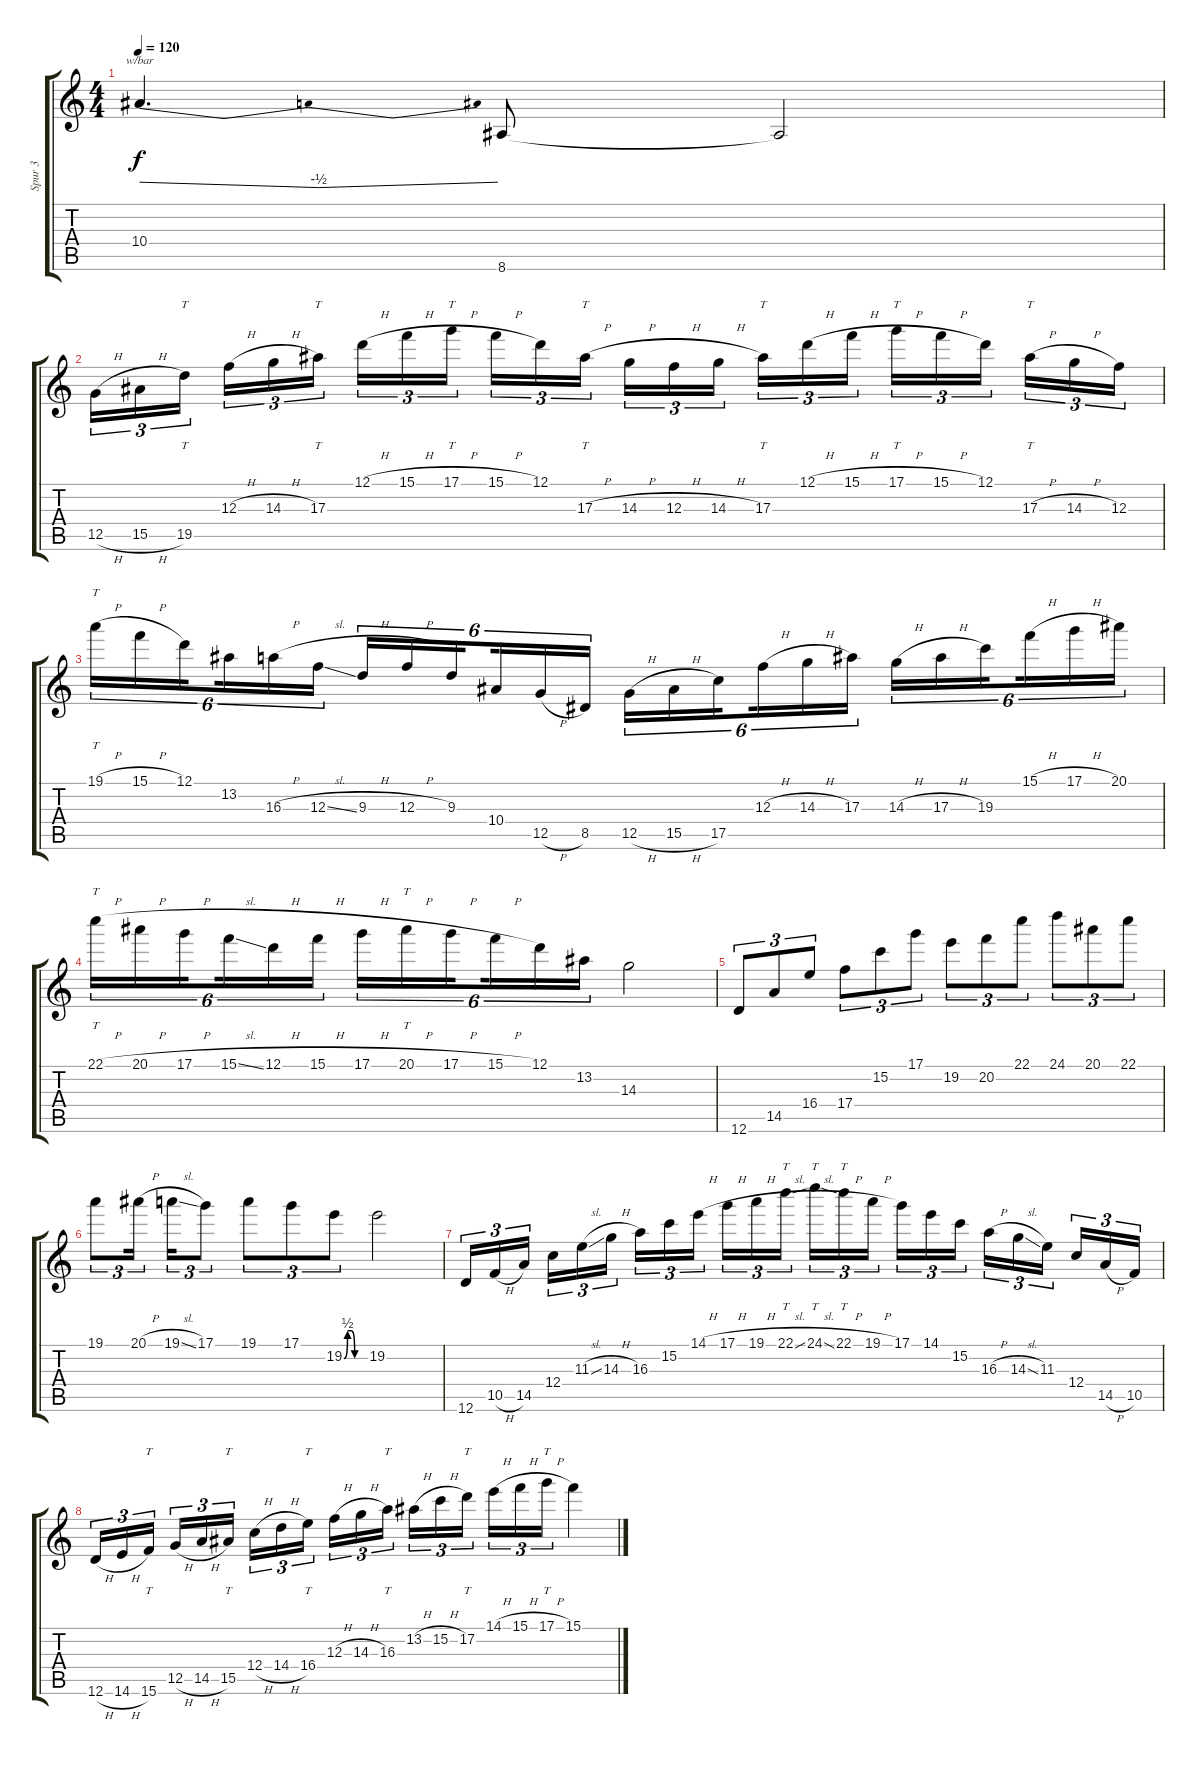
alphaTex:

\track ("Spur 3" "Spur 3") {instrument distortionguitar}
\staff {score tabs}
\tuning (D4 A3 F3 C3 G2 D2) {hide}
\ts (4 4)
\tempo 120
\clef g2
\ks c
10.4.4{d tbe (dip default 0 0 30 -2 60 0) dy f} 8.6.8 8.6{t}.2 |
12.5{h}.16{tu (3 2)} 15.5{h}.16{tu (3 2)} 19.5.16{tt tu (3 2) beam splitsecondary} 12.3{h}.16{tu (3 2)} 14.3{h}.16{tu (3 2)} 17.3.16{tt tu (3 2)} 12.1{h}.16{tu (3 2)} 15.1{h}.16{tu (3 2)} 17.1{h}.16{tt tu (3 2) beam splitsecondary} 15.1{h}.16{tu (3 2)} 12.1.16{tu (3 2)} 17.3{h}.16{tt tu (3 2)} 14.3{h}.16{tu (3 2)} 12.3{h}.16{tu (3 2)} 14.3{h}.16{tu (3 2) beam splitsecondary} 17.3.16{tt tu (3 2)} 12.1{h}.16{tu (3 2)} 15.1{h}.16{tu (3 2)} 17.1{h}.16{tt tu (3 2)} 15.1{h}.16{tu (3 2)} 12.1.16{tu (3 2) beam splitsecondary} 17.3{h}.16{tt tu (3 2)} 14.3{h}.16{tu (3 2)} 12.3.16{tu (3 2)} |
19.1{h}.16{tt tu (6 4)} 15.1{h}.16{tu (6 4)} 12.1.16{tu (6 4) beam splitsecondary} 13.2.16{tu (6 4)} 16.3{h}.16{tu (6 4)} 12.3{sl}.16{tu (6 4)} 9.3{h}.16{tu (6 4)} 12.3{h}.16{tu (6 4)} 9.3.16{tu (6 4) beam splitsecondary} 10.4.16{tu (6 4)} 12.5{h}.16{tu (6 4)} 8.5.16{tu (6 4)} 12.5{h}.16{tu (6 4)} 15.5{h}.16{tu (6 4)} 17.5.16{tu (6 4) beam splitsecondary} 12.3{h}.16{tu (6 4)} 14.3{h}.16{tu (6 4)} 17.3.16{tu (6 4)} 14.3{h}.16{tu (6 4)} 17.3{h}.16{tu (6 4)} 19.3.16{tu (6 4) beam splitsecondary} 15.1{h}.16{tu (6 4)} 17.1{h}.16{tu (6 4)} 20.1.16{tu (6 4)} |
22.1{h}.16{tt tu (6 4)} 20.1{h}.16{tu (6 4)} 17.1{h}.16{tu (6 4) beam splitsecondary} 15.1{sl}.16{tu (6 4)} 12.1{h}.16{tu (6 4)} 15.1{h}.16{tu (6 4)} 17.1{h}.16{tu (6 4)} 20.1{h}.16{tt tu (6 4)} 17.1{h}.16{tu (6 4) beam splitsecondary} 15.1{h}.16{tu (6 4)} 12.1.16{tu (6 4)} 13.2.16{tu (6 4)} 14.3.2 |
12.6.8{tu (3 2)} 14.5.8{tu (3 2)} 16.4.8{tu (3 2)} 17.4.8{tu (3 2)} 15.2.8{tu (3 2)} 17.1.8{tu (3 2)} 19.2.8{tu (3 2)} 20.2.8{tu (3 2)} 22.1.8{tu (3 2)} 24.1.8{tu (3 2)} 20.1.8{tu (3 2)} 22.1.8{tu (3 2)} |
19.1.8{tu (3 2)} 20.1{h}.16{tu (3 2) beam splitsecondary} 19.1{sl}.16{tu (3 2)} 17.1.8{tu (3 2)} 19.1.8{tu (3 2)} 17.1.8{tu (3 2)} 19.2{be (custom 0 0 10 2 20 2 30 0 60 0)}.8{tu (3 2)} 19.2{be (hold 0 0 60 0)}.2 |
12.6.16{tu (3 2)} 10.5{h}.16{tu (3 2)} 14.5.16{tu (3 2) beam splitsecondary} 12.4.16{tu (3 2)} 11.3{sl}.16{tu (3 2)} 14.3{h}.16{tu (3 2)} 16.3.16{tu (3 2)} 15.2.16{tu (3 2)} 14.1{h}.16{tu (3 2) beam splitsecondary} 17.1{h}.16{tu (3 2)} 19.1{h}.16{tu (3 2)} 22.1{sl}.16{tt tu (3 2)} 24.1{sl}.16{tt tu (3 2)} 22.1{h}.16{tt tu (3 2)} 19.1{h}.16{tu (3 2) beam splitsecondary} 17.1.16{tu (3 2)} 14.1.16{tu (3 2)} 15.2.16{tu (3 2)} 16.3{h}.16{tu (3 2)} 14.3{sl}.16{tu (3 2)} 11.3.16{tu (3 2) beam splitsecondary} 12.4.16{tu (3 2)} 14.5{h}.16{tu (3 2)} 10.5.16{tu (3 2)} |
12.6{h}.16{tu (3 2)} 14.6{h}.16{tu (3 2)} 15.6.16{tt tu (3 2) beam splitsecondary} 12.5{h}.16{tu (3 2)} 14.5{h}.16{tu (3 2)} 15.5.16{tt tu (3 2)} 12.4{h}.16{tu (3 2)} 14.4{h}.16{tu (3 2)} 16.4.16{tt tu (3 2) beam splitsecondary} 12.3{h}.16{tu (3 2)} 14.3{h}.16{tu (3 2)} 16.3.16{tt tu (3 2)} 13.2{h}.16{tu (3 2)} 15.2{h}.16{tu (3 2)} 17.2.16{tt tu (3 2) beam splitsecondary} 14.1{h}.16{tu (3 2)} 15.1{h}.16{tu (3 2)} 17.1{h}.16{tt tu (3 2)} 15.1.4
